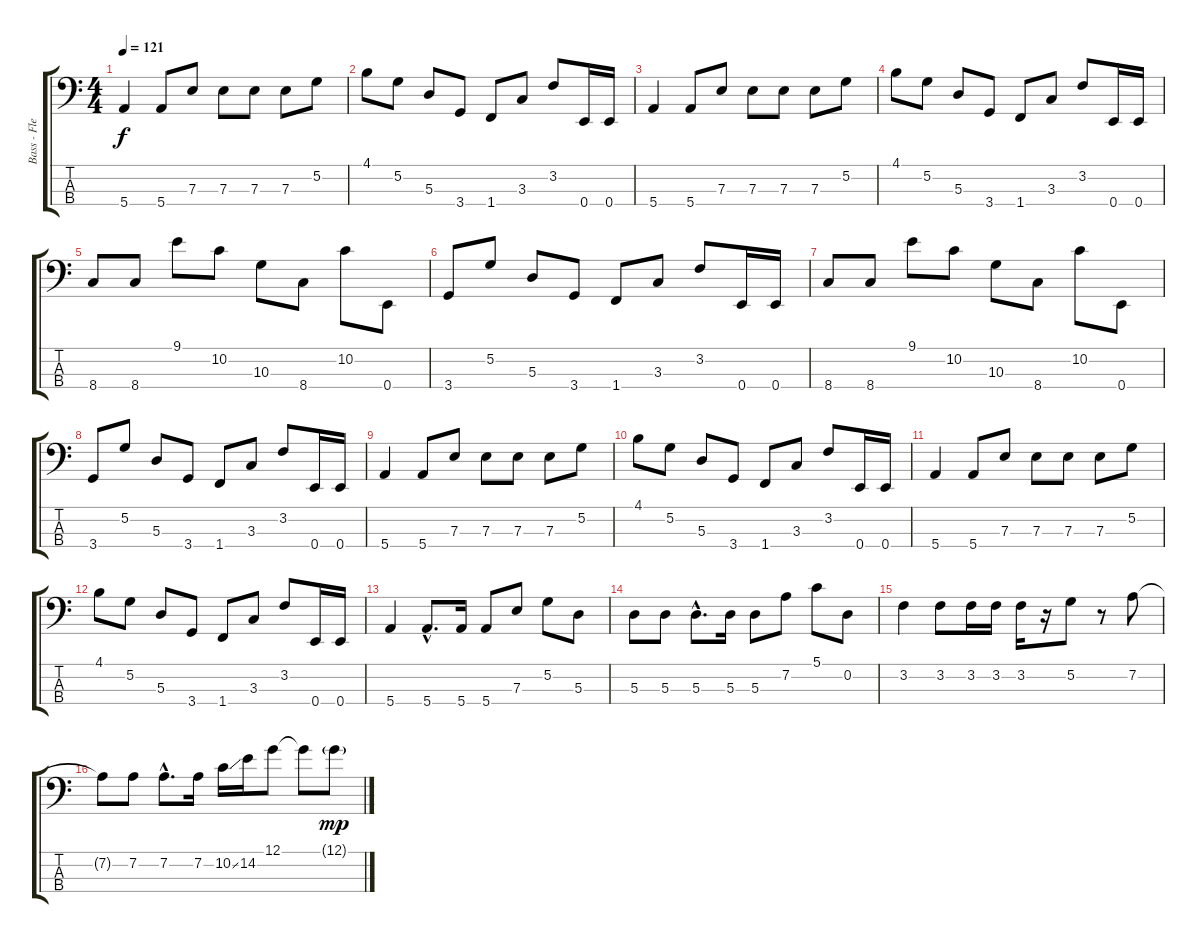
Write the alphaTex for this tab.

\track ("Bass - Flea" "Bass - Fle") {instrument electricbassfinger}
\staff {score tabs}
\tuning (G2 D2 A1 E1) {hide}
\ts (4 4)
\tempo 121
\clef f4
\ks c
5.4.4{dy f} 5.4.8 7.3.8 7.3.8 7.3.8 7.3.8 5.2.8 |
4.1.8 5.2.8 5.3.8 3.4.8 1.4.8 3.3.8 3.2.8 0.4.16 0.4.16 |
5.4.4 5.4.8 7.3.8 7.3.8 7.3.8 7.3.8 5.2.8 |
4.1.8 5.2.8 5.3.8 3.4.8 1.4.8 3.3.8 3.2.8 0.4.16 0.4.16 |
8.4.8 8.4.8 9.1.8 10.2.8 10.3.8 8.4.8 10.2.8 0.4.8 |
3.4.8 5.2.8 5.3.8 3.4.8 1.4.8 3.3.8 3.2.8 0.4.16 0.4.16 |
8.4.8 8.4.8 9.1.8 10.2.8 10.3.8 8.4.8 10.2.8 0.4.8 |
3.4.8 5.2.8 5.3.8 3.4.8 1.4.8 3.3.8 3.2.8 0.4.16 0.4.16 |
5.4.4 5.4.8 7.3.8 7.3.8 7.3.8 7.3.8 5.2.8 |
4.1.8 5.2.8 5.3.8 3.4.8 1.4.8 3.3.8 3.2.8 0.4.16 0.4.16 |
5.4.4 5.4.8 7.3.8 7.3.8 7.3.8 7.3.8 5.2.8 |
4.1.8 5.2.8 5.3.8 3.4.8 1.4.8 3.3.8 3.2.8 0.4.16 0.4.16 |
5.4.4 5.4{hac}.8{d} 5.4.16 5.4.8 7.3.8 5.2.8 5.3.8 |
5.3.8 5.3.8 5.3{hac}.8{d} 5.3.16 5.3.8 7.2.8 5.1.8 0.2.8 |
3.2.4 3.2.8 3.2.16 3.2.16 3.2.16 r.16 5.2.8 r.8 7.2.8 |
7.2{t}.8 7.2.8 7.2{hac}.8{d} 7.2.16 10.2{ss}.16 14.2.16 12.1.8 12.1{t}.8 12.1{g}.8{dy mp}
